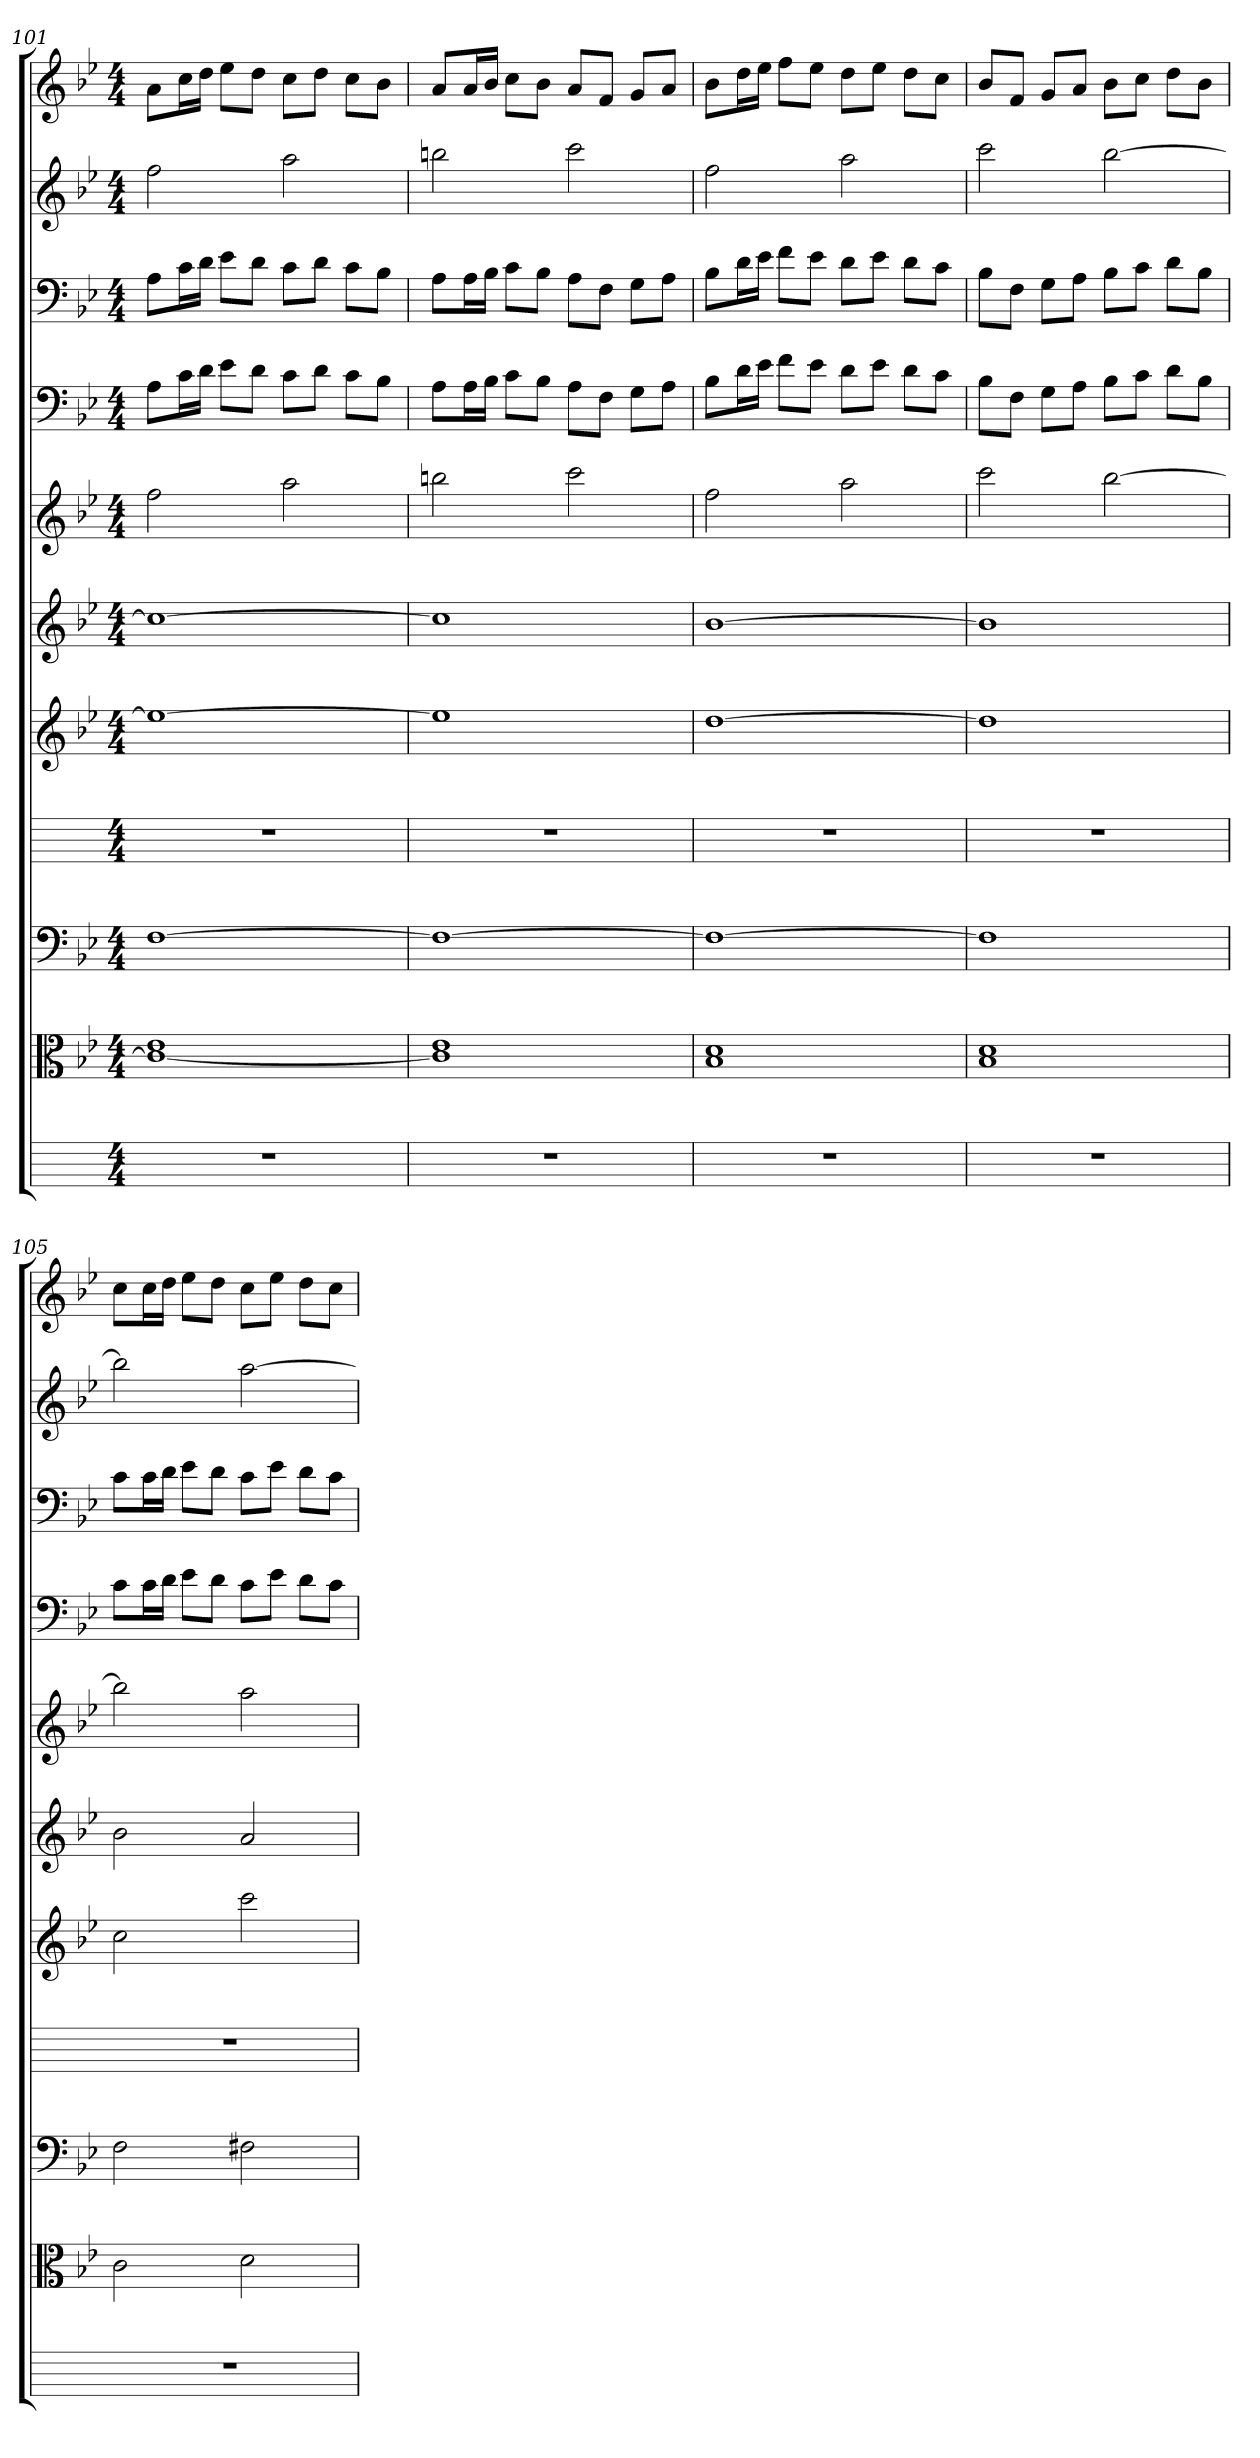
**kern	**kern	**kern	**kern	**kern	**kern	**kern	**kern	**kern	**kern	**kern
*part11	*part10	*part9	*part8	*part7	*part6	*part5	*part4	*part3	*part2	*part1
*staff11	*staff10	*staff9	*staff8	*staff7	*staff6	*staff5	*staff4	*staff3	*staff2	*staff1
*	*clefC3	*clefF4	*	*	*	*	*clefF4	*clefF4	*	*
*k[]	*k[b-e-]	*k[b-e-]	*k[]	*k[b-e-]	*k[b-e-]	*k[b-e-]	*k[b-e-]	*k[b-e-]	*k[b-e-]	*k[b-e-]
*M4/4	*M4/4	*M4/4	*M4/4	*M4/4	*M4/4	*M4/4	*M4/4	*M4/4	*M4/4	*M4/4
=101	=101	=101	=101	=101	=101	=101	=101	=101	=101	=101
1r	1c_ 1e-	[1F	1r	1ee-_	1cc_	2ff	8A\L	8A\L	2ff	8aL
.	.	.	.	.	.	.	16c\L	16c\L	.	16ccL
.	.	.	.	.	.	.	16d\JJ	16d\JJ	.	16ddJJ
.	.	.	.	.	.	.	8e-\L	8e-\L	.	8ee-L
.	.	.	.	.	.	.	8d\J	8d\J	.	8ddJ
.	.	.	.	.	.	2aa	8c\L	8c\L	2aa	8ccL
.	.	.	.	.	.	.	8d\J	8d\J	.	8ddJ
.	.	.	.	.	.	.	8c\L	8c\L	.	8ccL
.	.	.	.	.	.	.	8B-\J	8B-\J	.	8b-J
=102	=102	=102	=102	=102	=102	=102	=102	=102	=102	=102
1r	1c] 1e-	1F_	1r	1ee-]	1cc]	2bbn	8A\L	8A\L	2bbn	8aL
.	.	.	.	.	.	.	16A\L	16A\L	.	16aL
.	.	.	.	.	.	.	16B-\JJ	16B-\JJ	.	16b-JJ
.	.	.	.	.	.	.	8c\L	8c\L	.	8ccL
.	.	.	.	.	.	.	8B-\J	8B-\J	.	8b-J
.	.	.	.	.	.	2ccc	8A\L	8A\L	2ccc	8aL
.	.	.	.	.	.	.	8F\J	8F\J	.	8fJ
.	.	.	.	.	.	.	8G\L	8G\L	.	8gL
.	.	.	.	.	.	.	8A\J	8A\J	.	8aJ
=103	=103	=103	=103	=103	=103	=103	=103	=103	=103	=103
1r	1B- 1d	1F_	1r	[1dd	[1b-	2ff	8B-\L	8B-\L	2ff	8b-L
.	.	.	.	.	.	.	16d\L	16d\L	.	16ddL
.	.	.	.	.	.	.	16e-\JJ	16e-\JJ	.	16ee-JJ
.	.	.	.	.	.	.	8f\L	8f\L	.	8ffL
.	.	.	.	.	.	.	8e-\J	8e-\J	.	8ee-J
.	.	.	.	.	.	2aa	8d\L	8d\L	2aa	8ddL
.	.	.	.	.	.	.	8e-\J	8e-\J	.	8ee-J
.	.	.	.	.	.	.	8d\L	8d\L	.	8ddL
.	.	.	.	.	.	.	8c\J	8c\J	.	8ccJ
=104	=104	=104	=104	=104	=104	=104	=104	=104	=104	=104
1r	1B- 1d	1F]	1r	1dd]	1b-]	2ccc	8B-\L	8B-\L	2ccc	8b-L
.	.	.	.	.	.	.	8F\J	8F\J	.	8fJ
.	.	.	.	.	.	.	8G\L	8G\L	.	8gL
.	.	.	.	.	.	.	8A\J	8A\J	.	8aJ
.	.	.	.	.	.	[2bb-	8B-\L	8B-\L	[2bb-	8b-L
.	.	.	.	.	.	.	8c\J	8c\J	.	8ccJ
.	.	.	.	.	.	.	8d\L	8d\L	.	8ddL
.	.	.	.	.	.	.	8B-\J	8B-\J	.	8b-J
=105	=105	=105	=105	=105	=105	=105	=105	=105	=105	=105
1r	2c	2F	1r	2cc	2b-	2bb-]	8c\L	8c\L	2bb-]	8ccL
.	.	.	.	.	.	.	16c\L	16c\L	.	16ccL
.	.	.	.	.	.	.	16d\JJ	16d\JJ	.	16ddJJ
.	.	.	.	.	.	.	8e-\L	8e-\L	.	8ee-L
.	.	.	.	.	.	.	8d\J	8d\J	.	8ddJ
.	2d	2F#X	.	2ccc	2a	2aa	8c\L	8c\L	[2aa	8ccL
.	.	.	.	.	.	.	8e-\J	8e-\J	.	8ee-J
.	.	.	.	.	.	.	8d\L	8d\L	.	8ddL
.	.	.	.	.	.	.	8c\J	8c\J	.	8ccJ
=	=	=	=	=	=	=	=	=	=	=
*-	*-	*-	*-	*-	*-	*-	*-	*-	*-	*-
